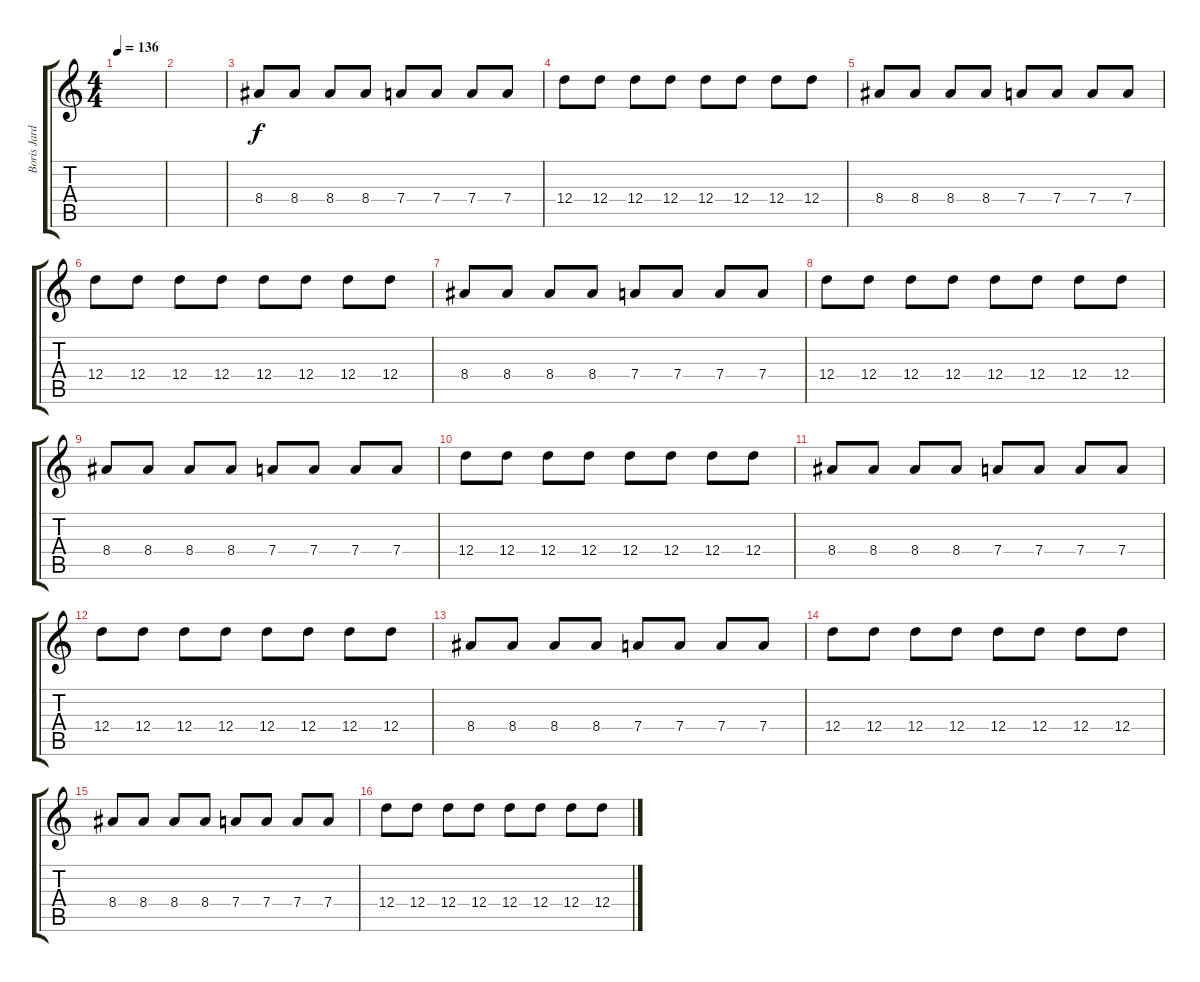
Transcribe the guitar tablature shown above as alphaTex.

\track ("Boris Jardel (guitare2)" "Boris Jard") {instrument overdrivenguitar}
\staff {score tabs}
\tuning (E4 B3 G3 D3 A2 E2) {hide}
\ts (4 4)
\tempo 136
\clef g2
\ks c
|
|
8.4.8 8.4.8 8.4.8 8.4.8 7.4.8 7.4.8 7.4.8 7.4.8 |
12.4.8 12.4.8 12.4.8 12.4.8 12.4.8 12.4.8 12.4.8 12.4.8 |
8.4.8 8.4.8 8.4.8 8.4.8 7.4.8 7.4.8 7.4.8 7.4.8 |
12.4.8 12.4.8 12.4.8 12.4.8 12.4.8 12.4.8 12.4.8 12.4.8 |
8.4.8 8.4.8 8.4.8 8.4.8 7.4.8 7.4.8 7.4.8 7.4.8 |
12.4.8 12.4.8 12.4.8 12.4.8 12.4.8 12.4.8 12.4.8 12.4.8 |
8.4.8 8.4.8 8.4.8 8.4.8 7.4.8 7.4.8 7.4.8 7.4.8 |
12.4.8 12.4.8 12.4.8 12.4.8 12.4.8 12.4.8 12.4.8 12.4.8 |
8.4.8 8.4.8 8.4.8 8.4.8 7.4.8 7.4.8 7.4.8 7.4.8 |
12.4.8 12.4.8 12.4.8 12.4.8 12.4.8 12.4.8 12.4.8 12.4.8 |
8.4.8 8.4.8 8.4.8 8.4.8 7.4.8 7.4.8 7.4.8 7.4.8 |
12.4.8 12.4.8 12.4.8 12.4.8 12.4.8 12.4.8 12.4.8 12.4.8 |
8.4.8 8.4.8 8.4.8 8.4.8 7.4.8 7.4.8 7.4.8 7.4.8 |
12.4.8 12.4.8 12.4.8 12.4.8 12.4.8 12.4.8 12.4.8 12.4.8
